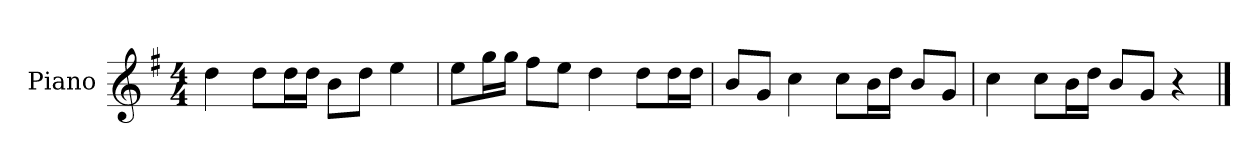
**kern
*part1
*staff1
*I"Piano
*I'P-no
*clefG2
*k[f#]
*M4/4
*MM90
=1
4dd\
8dd\L
16dd\L
16dd\JJ
8b\L
8dd\J
4ee\
=2
8ee\L
16gg\L
16gg\JJ
8ff#\L
8ee\J
4dd\
8dd\L
16dd\L
16dd\JJ
=3
8b/L
8g/J
4cc\
8cc\L
16b\L
16dd\JJ
8b/L
8g/J
=4
4cc\
8cc\L
16b\L
16dd\JJ
8b/L
8g/J
4r
==
*-
